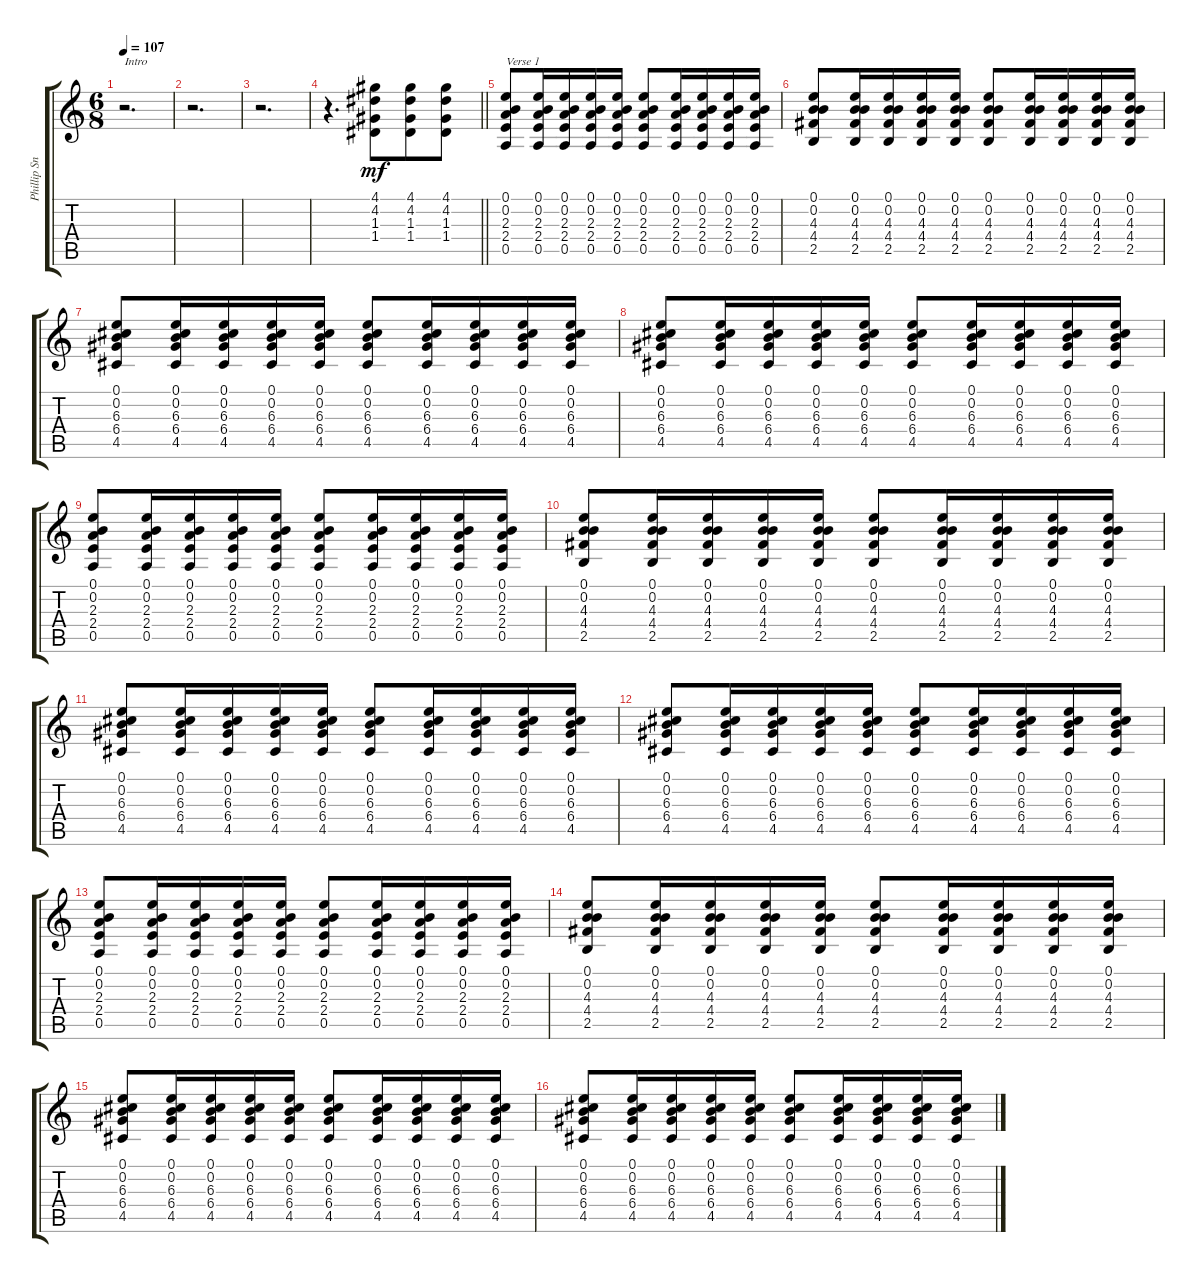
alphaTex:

\track ("Phillip Sneed | Rhythm" "Phillip Sn") {instrument acousticguitarnylon}
\staff {score tabs}
\tuning (E4 B3 G3 D3 A2 E2) {hide}
\ts (6 8)
\tempo 107
\clef g2
\ks c
r.2{d txt "Intro" dy mf instrument acousticguitarnylon} |
r.2{d} |
r.2{d} |
\barLineRight lightlight
r.4{d} (4.1 4.2 1.3 1.4).8 (4.1 4.2 1.3 1.4).8 (4.1 4.2 1.3 1.4).8 |
(0.1 0.2 2.3 2.4 0.5).8{txt "Verse 1"} (0.1 0.2 2.3 2.4 0.5).16 (0.1 0.2 2.3 2.4 0.5).16 (0.1 0.2 2.3 2.4 0.5).16 (0.1 0.2 2.3 2.4 0.5).16 (0.1 0.2 2.3 2.4 0.5).8 (0.1 0.2 2.3 2.4 0.5).16 (0.1 0.2 2.3 2.4 0.5).16 (0.1 0.2 2.3 2.4 0.5).16 (0.1 0.2 2.3 2.4 0.5).16 |
(0.1 0.2 4.3 4.4 2.5).8 (0.1 0.2 4.3 4.4 2.5).16 (0.1 0.2 4.3 4.4 2.5).16 (0.1 0.2 4.3 4.4 2.5).16 (0.1 0.2 4.3 4.4 2.5).16 (0.1 0.2 4.3 4.4 2.5).8 (0.1 0.2 4.3 4.4 2.5).16 (0.1 0.2 4.3 4.4 2.5).16 (0.1 0.2 4.3 4.4 2.5).16 (0.1 0.2 4.3 4.4 2.5).16 |
(0.1 0.2 6.3 6.4 4.5).8 (0.1 0.2 6.3 6.4 4.5).16 (0.1 0.2 6.3 6.4 4.5).16 (0.1 0.2 6.3 6.4 4.5).16 (0.1 0.2 6.3 6.4 4.5).16 (0.1 0.2 6.3 6.4 4.5).8 (0.1 0.2 6.3 6.4 4.5).16 (0.1 0.2 6.3 6.4 4.5).16 (0.1 0.2 6.3 6.4 4.5).16 (0.1 0.2 6.3 6.4 4.5).16 |
(0.1 0.2 6.3 6.4 4.5).8 (0.1 0.2 6.3 6.4 4.5).16 (0.1 0.2 6.3 6.4 4.5).16 (0.1 0.2 6.3 6.4 4.5).16 (0.1 0.2 6.3 6.4 4.5).16 (0.1 0.2 6.3 6.4 4.5).8 (0.1 0.2 6.3 6.4 4.5).16 (0.1 0.2 6.3 6.4 4.5).16 (0.1 0.2 6.3 6.4 4.5).16 (0.1 0.2 6.3 6.4 4.5).16 |
(0.1 0.2 2.3 2.4 0.5).8 (0.1 0.2 2.3 2.4 0.5).16 (0.1 0.2 2.3 2.4 0.5).16 (0.1 0.2 2.3 2.4 0.5).16 (0.1 0.2 2.3 2.4 0.5).16 (0.1 0.2 2.3 2.4 0.5).8 (0.1 0.2 2.3 2.4 0.5).16 (0.1 0.2 2.3 2.4 0.5).16 (0.1 0.2 2.3 2.4 0.5).16 (0.1 0.2 2.3 2.4 0.5).16 |
(0.1 0.2 4.3 4.4 2.5).8 (0.1 0.2 4.3 4.4 2.5).16 (0.1 0.2 4.3 4.4 2.5).16 (0.1 0.2 4.3 4.4 2.5).16 (0.1 0.2 4.3 4.4 2.5).16 (0.1 0.2 4.3 4.4 2.5).8 (0.1 0.2 4.3 4.4 2.5).16 (0.1 0.2 4.3 4.4 2.5).16 (0.1 0.2 4.3 4.4 2.5).16 (0.1 0.2 4.3 4.4 2.5).16 |
(0.1 0.2 6.3 6.4 4.5).8 (0.1 0.2 6.3 6.4 4.5).16 (0.1 0.2 6.3 6.4 4.5).16 (0.1 0.2 6.3 6.4 4.5).16 (0.1 0.2 6.3 6.4 4.5).16 (0.1 0.2 6.3 6.4 4.5).8 (0.1 0.2 6.3 6.4 4.5).16 (0.1 0.2 6.3 6.4 4.5).16 (0.1 0.2 6.3 6.4 4.5).16 (0.1 0.2 6.3 6.4 4.5).16 |
(0.1 0.2 6.3 6.4 4.5).8 (0.1 0.2 6.3 6.4 4.5).16 (0.1 0.2 6.3 6.4 4.5).16 (0.1 0.2 6.3 6.4 4.5).16 (0.1 0.2 6.3 6.4 4.5).16 (0.1 0.2 6.3 6.4 4.5).8 (0.1 0.2 6.3 6.4 4.5).16 (0.1 0.2 6.3 6.4 4.5).16 (0.1 0.2 6.3 6.4 4.5).16 (0.1 0.2 6.3 6.4 4.5).16 |
(0.1 0.2 2.3 2.4 0.5).8 (0.1 0.2 2.3 2.4 0.5).16 (0.1 0.2 2.3 2.4 0.5).16 (0.1 0.2 2.3 2.4 0.5).16 (0.1 0.2 2.3 2.4 0.5).16 (0.1 0.2 2.3 2.4 0.5).8 (0.1 0.2 2.3 2.4 0.5).16 (0.1 0.2 2.3 2.4 0.5).16 (0.1 0.2 2.3 2.4 0.5).16 (0.1 0.2 2.3 2.4 0.5).16 |
(0.1 0.2 4.3 4.4 2.5).8 (0.1 0.2 4.3 4.4 2.5).16 (0.1 0.2 4.3 4.4 2.5).16 (0.1 0.2 4.3 4.4 2.5).16 (0.1 0.2 4.3 4.4 2.5).16 (0.1 0.2 4.3 4.4 2.5).8 (0.1 0.2 4.3 4.4 2.5).16 (0.1 0.2 4.3 4.4 2.5).16 (0.1 0.2 4.3 4.4 2.5).16 (0.1 0.2 4.3 4.4 2.5).16 |
(0.1 0.2 6.3 6.4 4.5).8 (0.1 0.2 6.3 6.4 4.5).16 (0.1 0.2 6.3 6.4 4.5).16 (0.1 0.2 6.3 6.4 4.5).16 (0.1 0.2 6.3 6.4 4.5).16 (0.1 0.2 6.3 6.4 4.5).8 (0.1 0.2 6.3 6.4 4.5).16 (0.1 0.2 6.3 6.4 4.5).16 (0.1 0.2 6.3 6.4 4.5).16 (0.1 0.2 6.3 6.4 4.5).16 |
(0.1 0.2 6.3 6.4 4.5).8 (0.1 0.2 6.3 6.4 4.5).16 (0.1 0.2 6.3 6.4 4.5).16 (0.1 0.2 6.3 6.4 4.5).16 (0.1 0.2 6.3 6.4 4.5).16 (0.1 0.2 6.3 6.4 4.5).8 (0.1 0.2 6.3 6.4 4.5).16 (0.1 0.2 6.3 6.4 4.5).16 (0.1 0.2 6.3 6.4 4.5).16 (0.1 0.2 6.3 6.4 4.5).16
